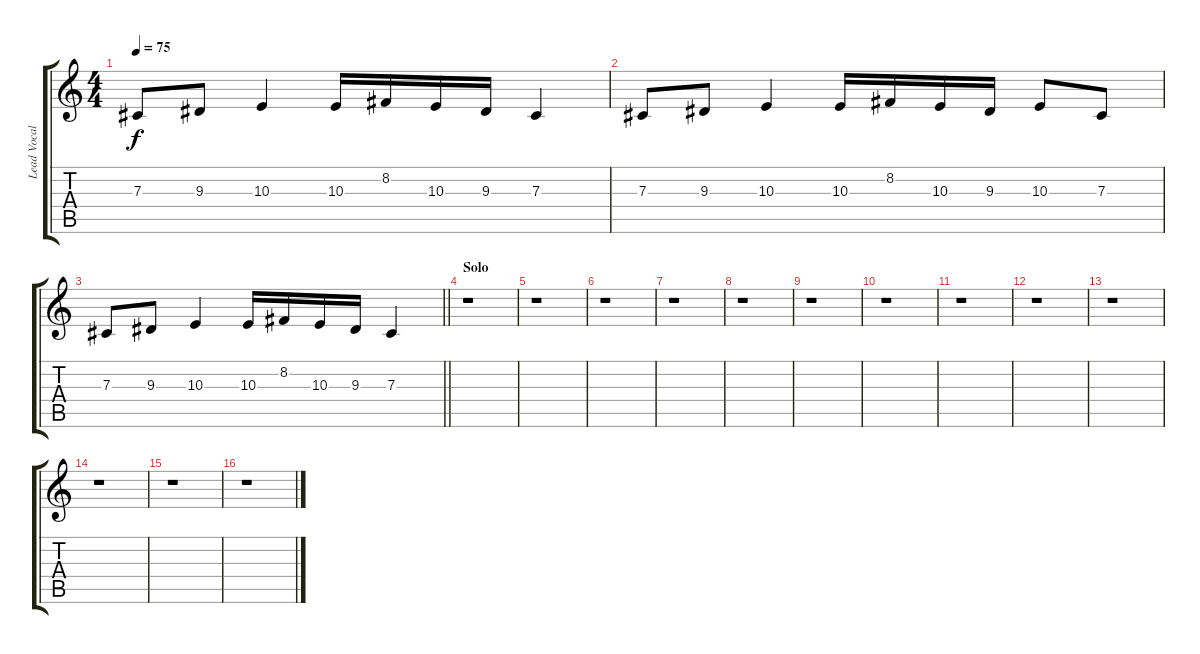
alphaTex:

\track ("Lead Vocals" "Lead Vocal") {instrument trumpet}
\staff {score tabs}
\tuning (Eb4 Bb3 Gb3 Db3 Ab2 Eb2) {hide}
\ts (4 4)
\tempo 75
\clef g2
\ks c
7.3.8{dy f} 9.3.8 10.3.4 10.3.16 8.2.16 10.3.16 9.3.16 7.3.4 |
7.3.8 9.3.8 10.3.4 10.3.16 8.2.16 10.3.16 9.3.16 10.3.8 7.3.8 |
\barLineRight lightlight
7.3.8 9.3.8 10.3.4 10.3.16 8.2.16 10.3.16 9.3.16 7.3.4 |
\section ("" "Solo")
r.1 |
r.1 |
r.1 |
r.1 |
r.1 |
r.1 |
r.1 |
r.1 |
r.1 |
r.1 |
r.1 |
r.1 |
r.1
